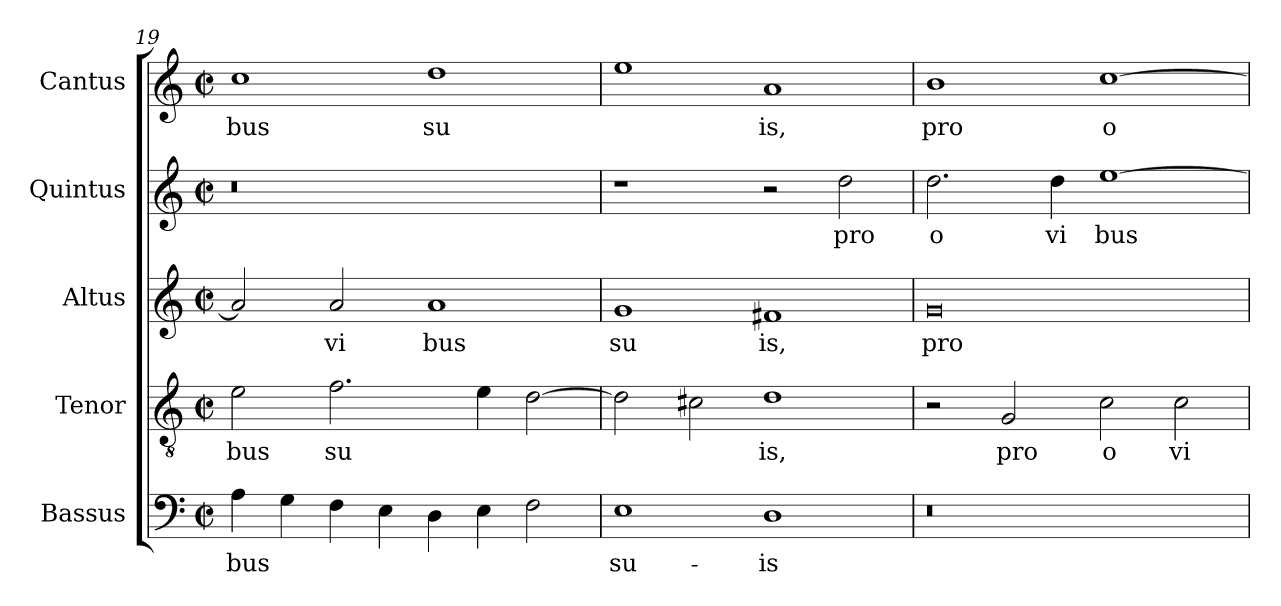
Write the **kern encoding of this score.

**kern	**text	**kern	**text	**kern	**text	**kern	**text	**kern	**text
*part5	*part5	*part4	*part4	*part3	*part3	*part2	*part2	*part1	*part1
*staff5	*staff5	*staff4	*staff4	*staff3	*staff3	*staff2	*staff2	*staff1	*staff1
*I"Bassus	*	*I"Tenor	*	*I"Altus	*	*I"Quintus	*	*I"Cantus	*
*clefF4	*	*clefGv2	*	*clefG2	*	*clefG2	*	*clefG2	*
*M2/2	*	*M2/2	*	*M2/2	*	*M2/2	*	*M2/2	*
*met(c|)	*	*met(c|)	*	*met(c|)	*	*met(c|)	*	*met(c|)	*
=19	=19	=19	=19	=19	=19	=19	=19	=19	=19
!	!LO:LY:b	!	!LO:LY:b:cj	!	!	!	!	!	!LO:LY:b:cj
4A\	-bus	2e\	bus	2a/]	.	0r	.	1cc	bus
4G\	.	.	.	.	.	.	.	.	.
!	!	!	!LO:LY:b:cj	!	!LO:LY:b:cj	!	!	!	!
4F\	.	2.f\	su	2a/	vi	.	.	.	.
4E\	.	.	.	.	.	.	.	.	.
!	!	!	!	!	!LO:LY:b:cj	!	!	!	!LO:LY:b:cj
4D\	.	.	.	1a	bus	.	.	1dd	su
4E\	.	4e\	.	.	.	.	.	.	.
2F\	.	[>2d\	.	.	.	.	.	.	.
=20	=20	=20	=20	=20	=20	=20	=20	=20	=20
!	!LO:LY:b:cj	!	!	!	!LO:LY:b:cj	!	!	!	!
1E	su-	2d\]	.	1g	su	1r	.	1ee	.
.	.	2c#\	.	.	.	.	.	.	.
!	!LO:LY:b:cj	!	!LO:LY:b:cj	!	!LO:LY:b:cj	!	!	!	!LO:LY:b:cj
1D	-is	1d	is,	1f#X	is,	2r	.	1a	is,
!	!	!	!	!	!	!	!LO:LY:b:cj	!	!
.	.	.	.	.	.	2dd\	pro	.	.
=21	=21	=21	=21	=21	=21	=21	=21	=21	=21
!	!	!	!	!	!LO:LY:b:cj	!	!LO:LY:b:cj	!	!LO:LY:b:cj
0r	.	2r	.	0g	pro	2.dd\	o	1b	pro
!	!	!	!LO:LY:b:cj	!	!	!	!	!	!
.	.	2G/	pro	.	.	.	.	.	.
!	!	!	!	!	!	!	!LO:LY:b:cj	!	!
.	.	.	.	.	.	4dd\	vi	.	.
!	!	!	!LO:LY:b:cj	!	!	!	!LO:LY:b:cj	!	!LO:LY:b:rj
.	.	2c\	o	.	.	[>1ee	bus	[>1cc	o
!	!	!	!LO:LY:b:cj	!	!	!	!	!	!
.	.	2c\	vi	.	.	.	.	.	.
=	=	=	=	=	=	=	=	=	=
*-	*-	*-	*-	*-	*-	*-	*-	*-	*-
